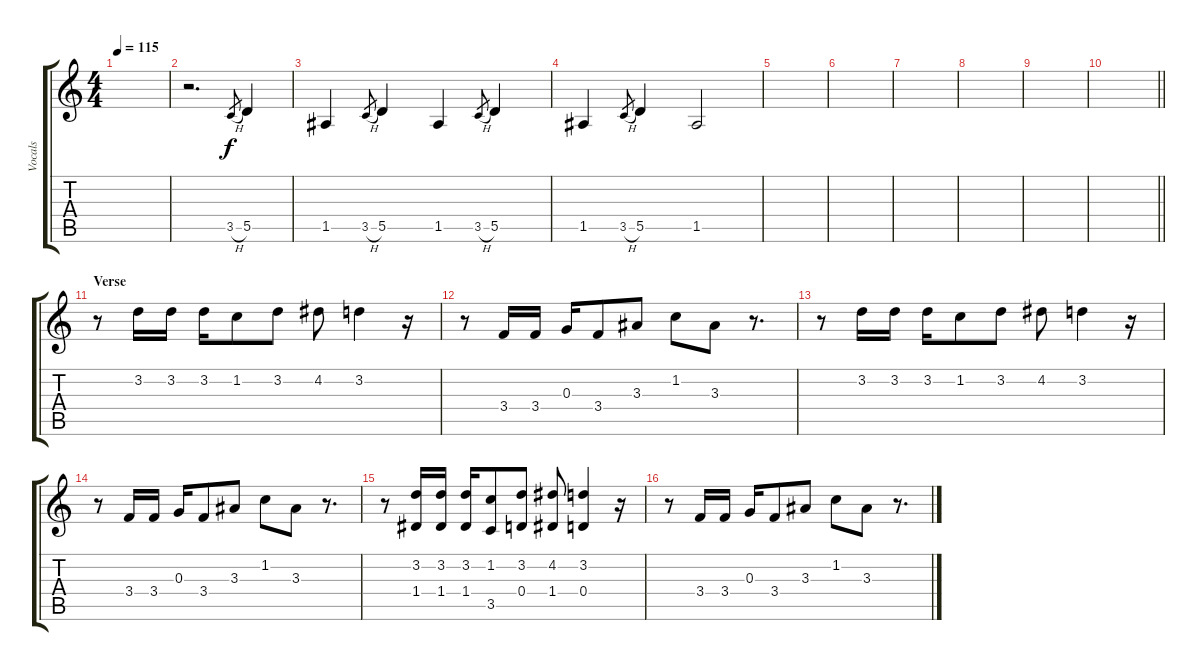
\track ("Vocals" "Vocals") {instrument electricguitarjazz}
\staff {score tabs}
\tuning (E4 B3 G3 D3 A2 E2) {hide}
\ts (4 4)
\tempo 115
\clef g2
\ks c
|
r.2{d} 3.5{h}.8{gr} 5.5.4 |
1.5.4 3.5{h}.8{gr} 5.5.4 1.5.4 3.5{h}.8{gr} 5.5.4 |
1.5.4 3.5{h}.8{gr} 5.5.4 1.5.2 |
|
|
|
|
|
\barLineRight lightlight
|
\section ("" "Verse")
r.8 3.2.16 3.2.16 3.2.16 1.2.8 3.2.8 4.2.8 3.2.4 r.16 |
r.8 3.4.16 3.4.16 0.3.16 3.4.8 3.3.8 1.2.8 3.3.8 r.8{d} |
r.8 3.2.16 3.2.16 3.2.16 1.2.8 3.2.8 4.2.8 3.2.4 r.16 |
r.8 3.4.16 3.4.16 0.3.16 3.4.8 3.3.8 1.2.8 3.3.8 r.8{d} |
r.8 (3.2 1.4).16 (3.2 1.4).16 (3.2 1.4).16 (1.2 3.5).8 (3.2 0.4).8 (4.2 1.4).8 (3.2 0.4).4 r.16 |
r.8 3.4.16 3.4.16 0.3.16 3.4.8 3.3.8 1.2.8 3.3.8 r.8{d}
